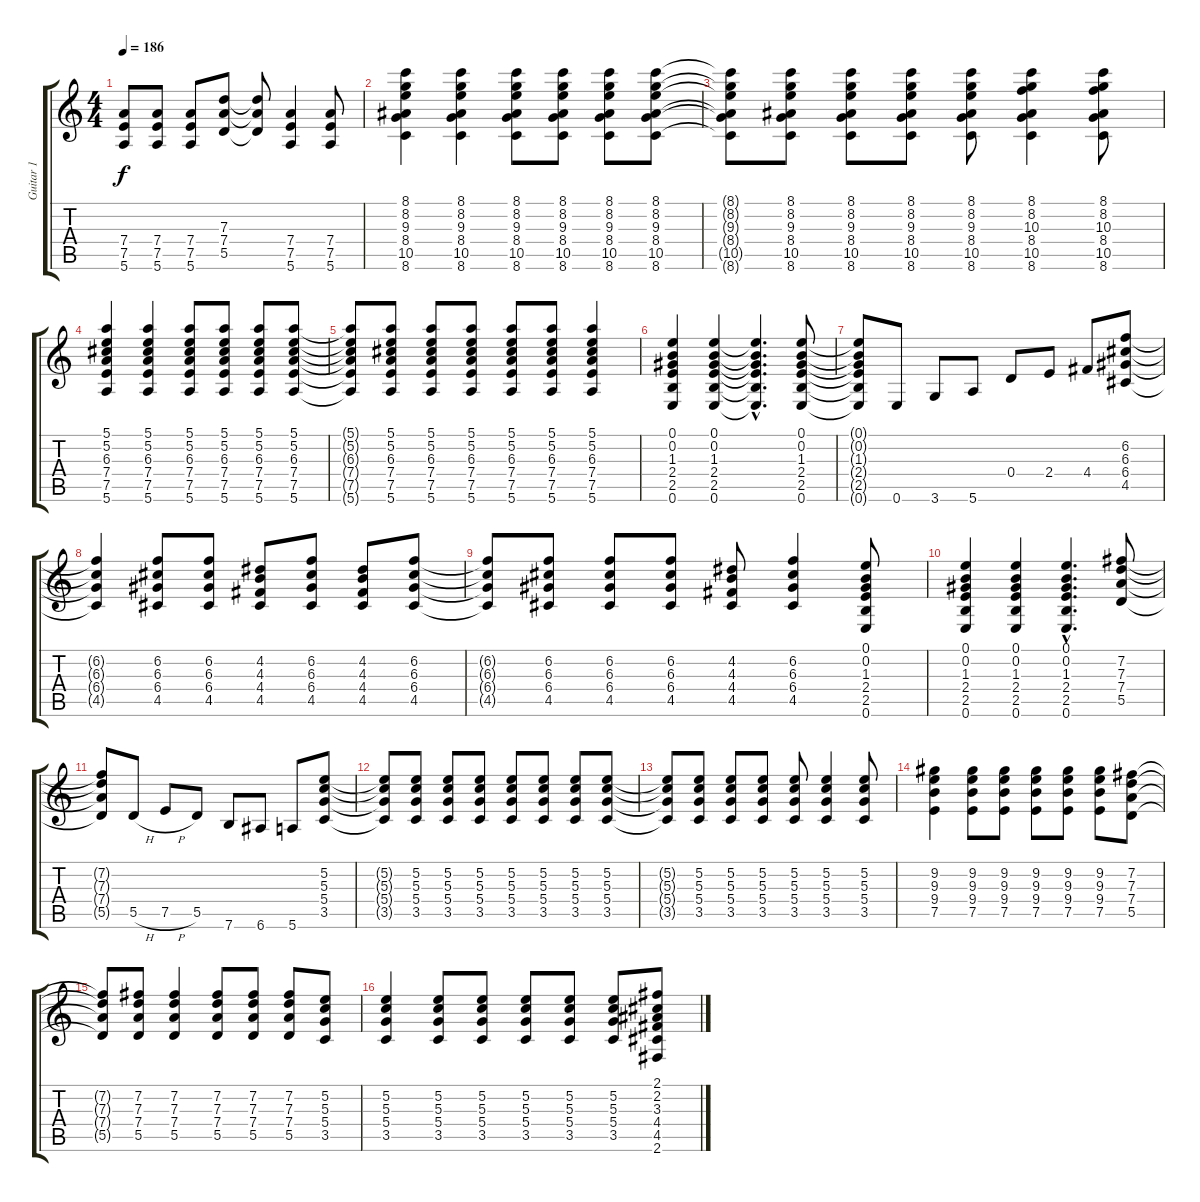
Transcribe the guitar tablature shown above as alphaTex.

\track ("Guitar 1" "Guitar 1") {instrument acousticguitarsteel}
\staff {score tabs}
\tuning (E4 B3 G3 D3 A2 E2) {hide}
\ts (4 4)
\tempo 186
\clef g2
\ks c
(7.4 7.5 5.6).8{dy f} (7.4 7.5 5.6).8 (7.4 7.5 5.6).8 (7.3 7.4 5.5).8 (7.3{t} 7.4{t} 5.5{t}).8 (7.4 7.5 5.6).4 (7.4 7.5 5.6).8 |
(8.1 8.2 9.3 8.4 10.5 8.6).4 (8.1 8.2 9.3 8.4 10.5 8.6).4 (8.1 8.2 9.3 8.4 10.5 8.6).8 (8.1 8.2 9.3 8.4 10.5 8.6).8 (8.1 8.2 9.3 8.4 10.5 8.6).8 (8.1 8.2 9.3 8.4 10.5 8.6).8 |
(8.1{t} 8.2{t} 9.3{t} 8.4{t} 10.5{t} 8.6{t}).8 (8.1 8.2 9.3 8.4 10.5 8.6).8 (8.1 8.2 9.3 8.4 10.5 8.6).8 (8.1 8.2 9.3 8.4 10.5 8.6).8 (8.1 8.2 9.3 8.4 10.5 8.6).8 (8.1 8.2 10.3 8.4 10.5 8.6).4 (8.1 8.2 10.3 8.4 10.5 8.6).8 |
(5.1 5.2 6.3 7.4 7.5 5.6).4 (5.1 5.2 6.3 7.4 7.5 5.6).4 (5.1 5.2 6.3 7.4 7.5 5.6).8 (5.1 5.2 6.3 7.4 7.5 5.6).8 (5.1 5.2 6.3 7.4 7.5 5.6).8 (5.1 5.2 6.3 7.4 7.5 5.6).8 |
(5.1{t} 5.2{t} 6.3{t} 7.4{t} 7.5{t} 5.6{t}).8 (5.1 5.2 6.3 7.4 7.5 5.6).8 (5.1 5.2 6.3 7.4 7.5 5.6).8 (5.1 5.2 6.3 7.4 7.5 5.6).8 (5.1 5.2 6.3 7.4 7.5 5.6).8 (5.1 5.2 6.3 7.4 7.5 5.6).8 (5.1 5.2 6.3 7.4 7.5 5.6).4 |
(0.1 0.2 1.3 2.4 2.5 0.6).4 (0.1 0.2 1.3 2.4 2.5 0.6).4 (0.1{hac t} 0.2{hac t} 1.3{hac t} 2.4{hac t} 2.5{hac t} 0.6{hac t}).4{d} (0.1 0.2 1.3 2.4 2.5 0.6).8 |
(0.1{t} 0.2{t} 1.3{t} 2.4{t} 2.5{t} 0.6{t}).8 0.6.8 3.6.8 5.6.8 0.4.8 2.4.8 4.4.8 (6.2 6.3 6.4 4.5).8 |
(6.2{t} 6.3{t} 6.4{t} 4.5{t}).4 (6.2 6.3 6.4 4.5).8 (6.2 6.3 6.4 4.5).8 (4.2 4.3 4.4 4.5).8 (6.2 6.3 6.4 4.5).8 (4.2 4.3 4.4 4.5).8 (6.2 6.3 6.4 4.5).8 |
(6.2{t} 6.3{t} 6.4{t} 4.5{t}).8 (6.2 6.3 6.4 4.5).8 (6.2 6.3 6.4 4.5).8 (6.2 6.3 6.4 4.5).8 (4.2 4.3 4.4 4.5).8 (6.2 6.3 6.4 4.5).4 (0.1 0.2 1.3 2.4 2.5 0.6).8 |
(0.1 0.2 1.3 2.4 2.5 0.6).4 (0.1 0.2 1.3 2.4 2.5 0.6).4 (0.1{hac} 0.2{hac} 1.3{hac} 2.4{hac} 2.5{hac} 0.6{hac}).4{d} (7.2 7.3 7.4 5.5).8 |
(7.2{t} 7.3{t} 7.4{t} 5.5{t}).8 5.5{h}.8 7.5{h}.8 5.5.8 7.6.8 6.6.8 5.6.8 (5.2 5.3 5.4 3.5).8 |
(5.2{t} 5.3{t} 5.4{t} 3.5{t}).8 (5.2 5.3 5.4 3.5).8 (5.2 5.3 5.4 3.5).8 (5.2 5.3 5.4 3.5).8 (5.2 5.3 5.4 3.5).8 (5.2 5.3 5.4 3.5).8 (5.2 5.3 5.4 3.5).8 (5.2 5.3 5.4 3.5).8 |
(5.2{t} 5.3{t} 5.4{t} 3.5{t}).8 (5.2 5.3 5.4 3.5).8 (5.2 5.3 5.4 3.5).8 (5.2 5.3 5.4 3.5).8 (5.2 5.3 5.4 3.5).8 (5.2 5.3 5.4 3.5).4 (5.2 5.3 5.4 3.5).8 |
(9.2 9.3 9.4 7.5).4 (9.2 9.3 9.4 7.5).8 (9.2 9.3 9.4 7.5).8 (9.2 9.3 9.4 7.5).8 (9.2 9.3 9.4 7.5).8 (9.2 9.3 9.4 7.5).8 (7.2 7.3 7.4 5.5).8 |
(7.2{t} 7.3{t} 7.4{t} 5.5{t}).8 (7.2 7.3 7.4 5.5).8 (7.2 7.3 7.4 5.5).4 (7.2 7.3 7.4 5.5).8 (7.2 7.3 7.4 5.5).8 (7.2 7.3 7.4 5.5).8 (5.2 5.3 5.4 3.5).8 |
(5.2 5.3 5.4 3.5).4 (5.2 5.3 5.4 3.5).8 (5.2 5.3 5.4 3.5).8 (5.2 5.3 5.4 3.5).8 (5.2 5.3 5.4 3.5).8 (5.2 5.3 5.4 3.5).8 (2.1 2.2 3.3 4.4 4.5 2.6).8
